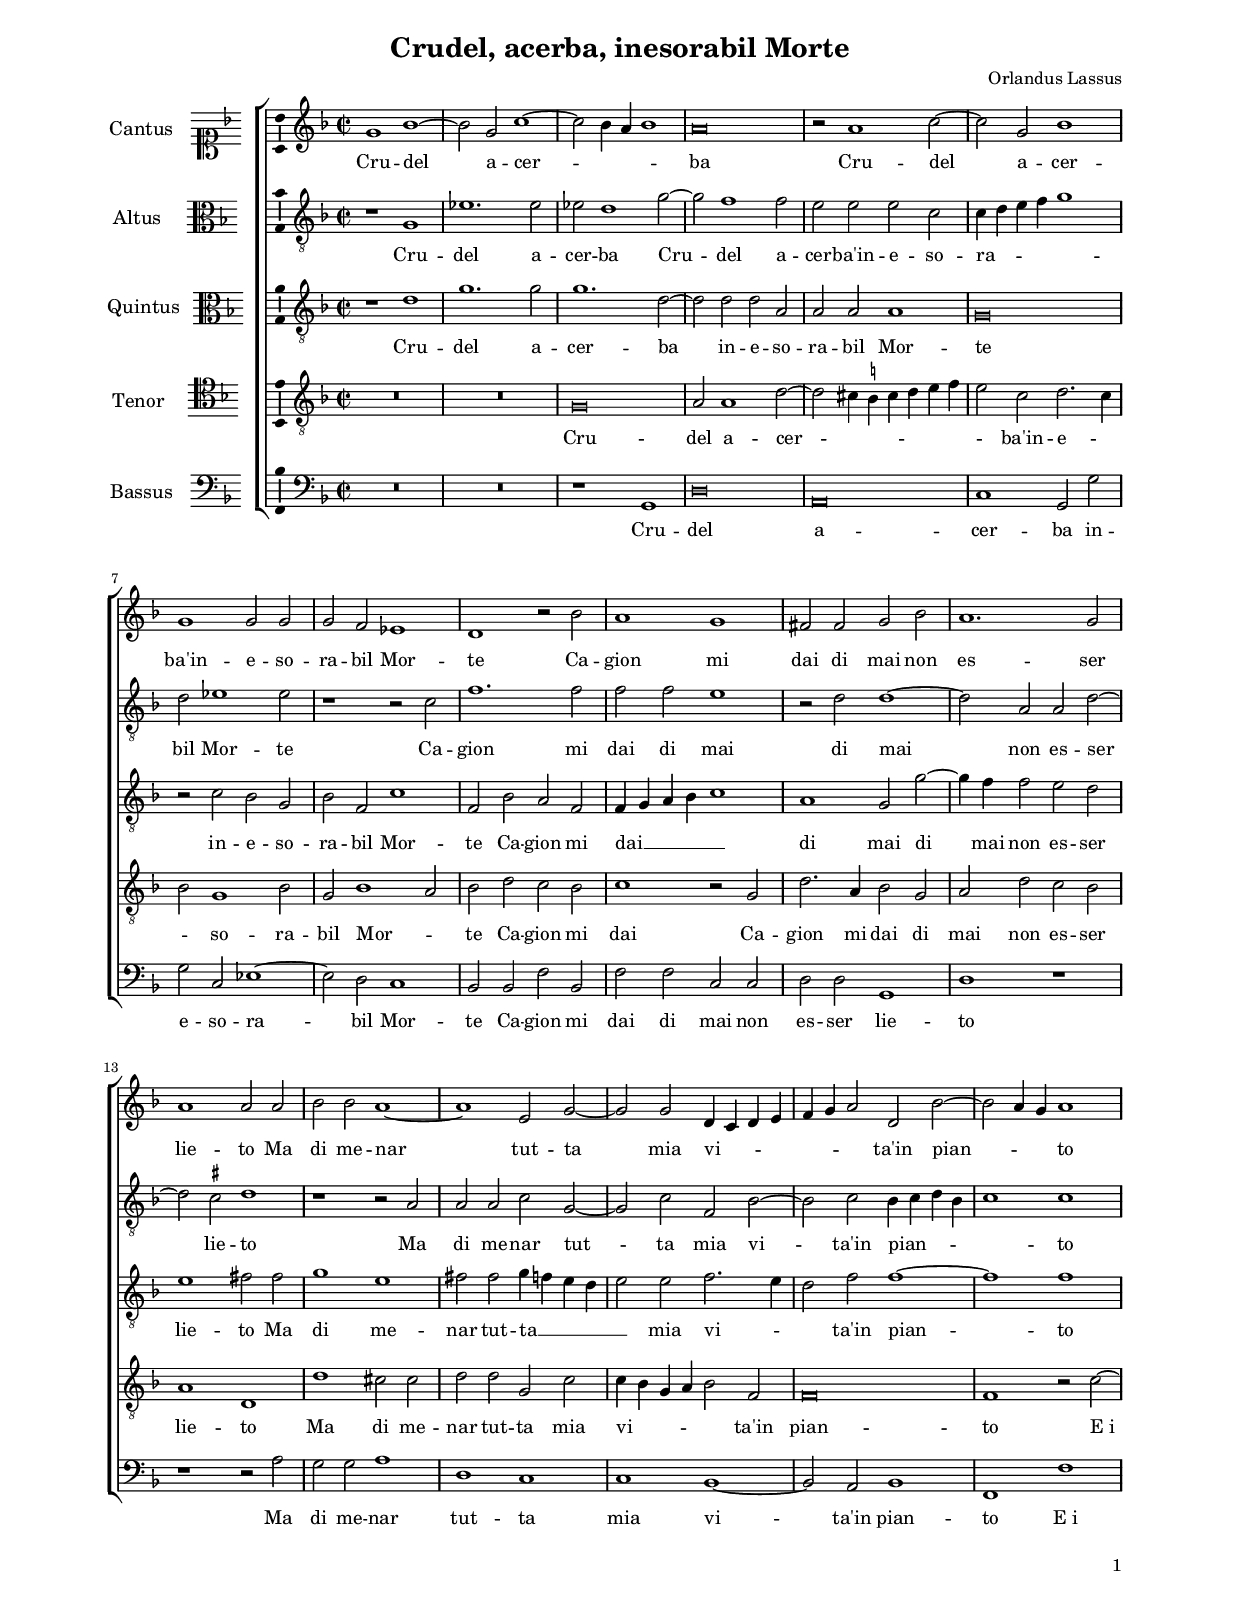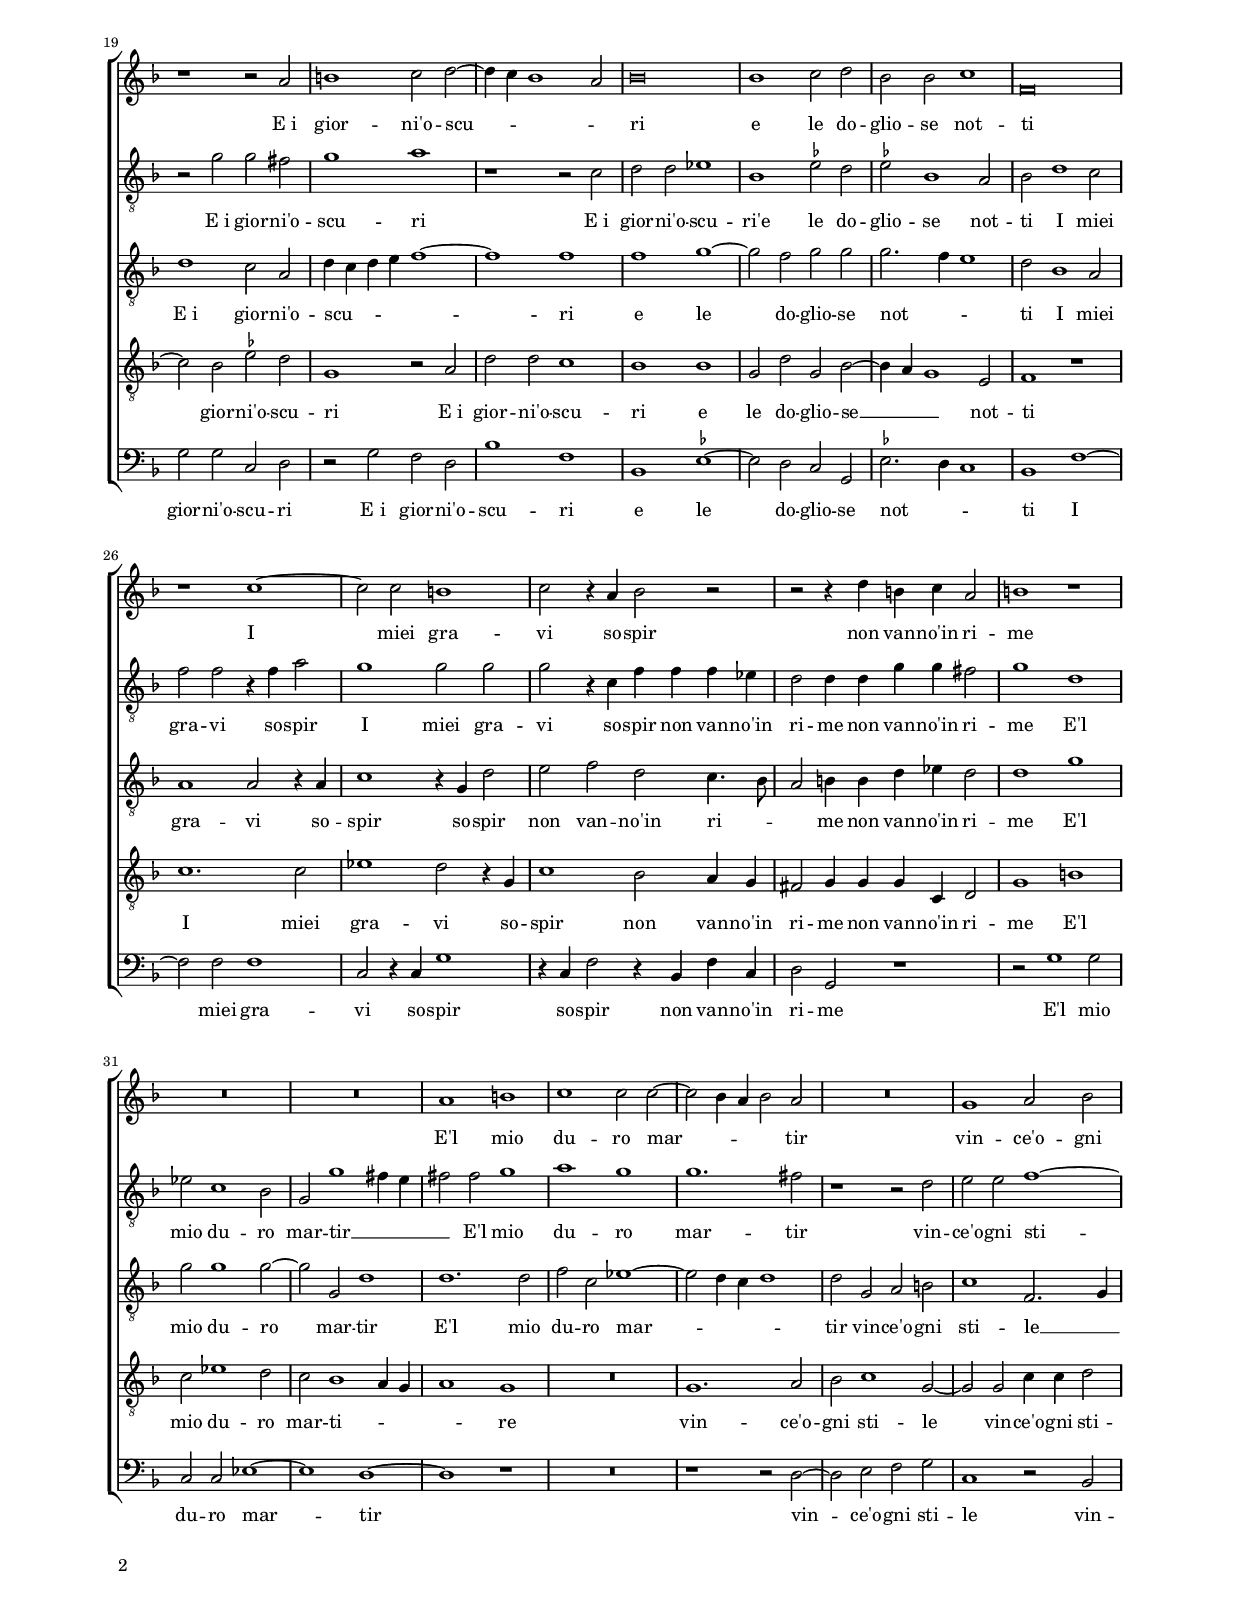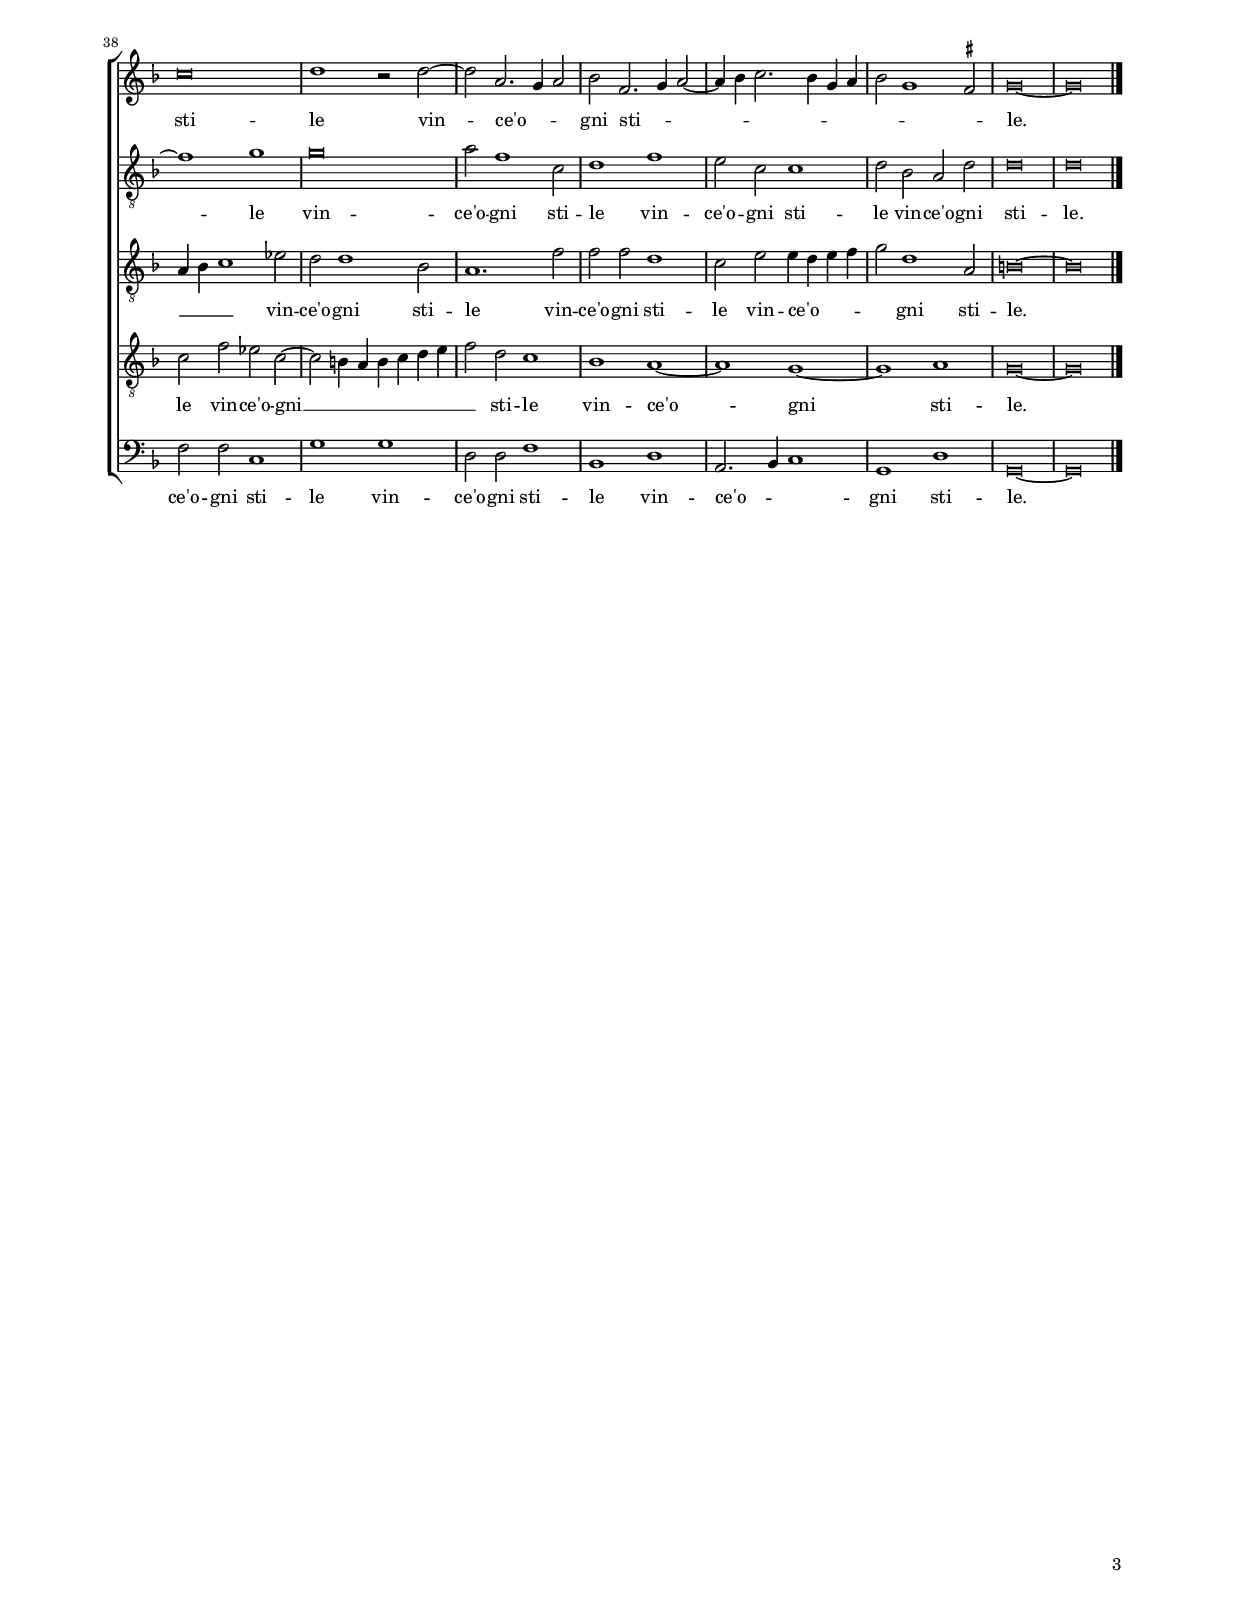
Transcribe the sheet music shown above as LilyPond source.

\header
{
  title="Crudel, acerba, inesorabil Morte"
  composer="Orlandus Lassus"
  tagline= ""
}

\version "2.24.1"
\language deutsch
#(set-global-staff-size 15)
% #(set-default-paper-size "letter")
#(ly:set-option 'point-and-click #f)

	
\paper
	{
	top-margin = 1.8 \cm
	bottom-margin = 1.8 \cm
	left-margin = 2 \cm
	right-margin = 2 \cm
	ragged-bottom = ##f
	ragged-last-bottom = ##t
	print-page-number = ##f
	system-system-spacing = #'((basic-distance . 16) (minimum-distance . 14) (padding . 5) (strechability . 150))
	oddFooterMarkup=\markup   \fill-line { "" \fromproperty #'page:page-number-string }
	evenFooterMarkup=\markup  \fill-line { \fromproperty #'page:page-number-string "" }
	last-bottom-spacing = #'((basic-distance . 12) (minimum-distance . 7) (padding . 4))
%	systems-per-page = 3
%	min-systems-per-page = 3
	markup-system-spacing.basic-distance = #12
	}

	
global = {
	\key f \major
	\time 2/2 \set Score.measureLength = #(ly:make-moment 2/1)
	\skip 1*2*45 \bar "|."
	}

	ficta = { \once \set suggestAccidentals = ##t }
	
	forget = #(define-music-function (music) (ly:music?) #{
		\accidentalStyle forget
		$music
		\accidentalStyle default
		#})
	
	m = \melisma
	me = \melismaEnd



incipitcantus = \markup { \score {
	{
	\set Staff.instrumentName = \markup { \fontsize #1 "Cantus" }
	\key f \major
	\clef soprano
	s4 \bar ""
	}
	\layout  {
	raggedright = ##t
	indent = 1.6 \cm
	line-width = 2.4\cm
	\context { \Staff \remove Time_signature_engraver }
	\override Staff.Clef.Y-extent = #'(0 . 0)
	}} \hspace #1 }
	
      
incipitaltus = \markup { \score {
	{
	\set Staff.instrumentName = \markup { \fontsize #1 "Altus" }
	\key f \major
	\clef alto
	s4 \bar ""
	}
	\layout  {
	raggedright = ##t
	indent = 1.6 \cm
	line-width = 2.4\cm
	\context { \Staff \remove Time_signature_engraver }
	\override Staff.Clef.Y-extent = #'(0 . 0)
	}} \hspace #1 }
      
      
incipitquintus = \markup { \score {
	{
	\set Staff.instrumentName = \markup { \fontsize #1 "Quintus" }
	\key f \major
	\clef alto
	s4 \bar ""
	}
	\layout  {
	raggedright = ##t
	indent = 1.6 \cm
	line-width = 2.4\cm
	\context { \Staff \remove Time_signature_engraver }
	\override Staff.Clef.Y-extent = #'(0 . 0)
	}} \hspace #1 }


incipittenor = \markup { \score {
	{
	\set Staff.instrumentName = \markup { \fontsize #1 "Tenor" }
	\key f \major
	\clef tenor
	s4 \bar ""
	}
	\layout  {
	raggedright = ##t
	indent = 1.6 \cm
	line-width = 2.4\cm
	\context { \Staff \remove Time_signature_engraver }
	\override Staff.Clef.Y-extent = #'(0 . 0)
	}} \hspace #1 }
      
      
incipitbassus = \markup { \score {
	{
	\set Staff.instrumentName = \markup { \fontsize #1 "Bassus" }
	\key f \major
	\clef bass
	s4 \bar ""
	}
	\layout  {
	raggedright = ##t
	indent = 1.6 \cm
	line-width = 2.4\cm
	\context { \Staff \remove Time_signature_engraver }
	\override Staff.Clef.Y-extent = #'(0 . 0)
	}} \hspace #1 }


cantus =  \relative c''
	{
	g1 b~
	b2 g c1~
	c2 \m b4 a b1 \me
	a\breve
%5
	r2 a1 c2~ |
	c2 g b1
	g1 g2 g
	g2 f es1
	d1 r2 b'
%10
	a1 g |
	fis2 fis g b
	a1. g2
	a1 a2 a
	b2 b a1~
%15
	a1 e2 g~ |
	g2 g d4 \m c d e
	f4 g a2 \me d, b'~
	b2 \m a4 g \me a1
	r1 r2 a
%20
	h1 c2 d~ |
	d4 \m c b1 a2 \me
	b\breve
	b1 c2 d
	b2 b c1
%25
	f,\breve |
	r1 c'~
	c2 c h1
	c2 r4 a b2 r
	r2 r4 d h c a2
%30
	h1 r |
	R\breve
	R\breve
	a1 h
	c1 c2 c~
%35
	c2 \m b4 a b2 \me a |
	R\breve
	g1 a2 b
	c\breve
	d1 r2 d~
%40
	d2 a2. \m g4 a2 \me |
	b2 f2. \m g4 a2~
	a4 b c2. b4 g a
	b2 g1 \ficta fis2 \me
	g\breve~
%45
	g\breve |
	}


altus =  \relative c'
	{
	r1 g
	es'1. es2
	es2 d1 g2~
	g2 f1 f2
%5
	e2 e e c |
	c4 \m d e f g1 \me
	d2 es1 es2
	r1 r2 c
	f1. f2
%10
	f2 f e1 |
	r2 d d1~
	d2 a a d~
	d2 \ficta cis d1
	r1 r2 a
%15
	a2 a c g~ |
	g2 c f, b~
	b2 c b4 \m c d b
	c1 \me c
	r2 g' g fis
%20
	g1 a |
	r1 r2 c,
	d2 d es1
	b1 \ficta es2 d
	\ficta es2 b1 a2
%25
	b2 d1 c2 |
	f2 f r4 f a2
	g1 g2 g
	g2 r4 c, f f f es
	d2 d4 d g g fis2
%30
	g1 d |
	es2 c1 b2
	g2 g'1 \m fis4 e
	fis2 \me fis g1
	a1 g
%35
	g1. fis2 |
	r1 r2 d
	e2 e f1~
	f1 g
	g\breve
%40
	a2 f1 c2 |
	d1 f
	e2 c c1
	d2 b a d
	d\breve
%45
	d\breve |
	}


quintus =  \relative c'
	{
	r1 d
	g1. g2
	g1. d2~
	d2 d d a
%5
	a2 a a1 |
	g\breve
	r2 c b g
	b2 f c'1
	f,2 b a f
%10
	f4 \m g a b c1 \me |
	a1 g2 g'~
	g4 f f2 e d
	e1 fis2 fis
	g1 e
%15
	fis2 fis g4 \m f e d |
	e2 \me e f2. \m e4
	d2 \me f f1~
	f1 f
	d1 c2 a
%20
	d4 \m c d e f1~ |
	f1 \me f
	f1 g~
	g2 f g g
	g2. \m f4 e1 \me
%25
	d2 b1 a2 |
	a1 a2 r4 a
	c1 r4 g d'2
	e2 f d c4. \m b8
	a2 \me h4 h d es d2
%30
	d1 g |
	g2 g1 g2~
	g2 g, d'1
	d1. d2
	f2 c es1~
%35
	es2 \m d4 c d1 \me |
	d2 g, a h
	c1 f,2. \m g4
	a4 b c1 \me es2
	d2 d1 b2
%40
	a1. f'2 |
	f2 f d1
	c2 e e4 \m d e f
	g2 \me d1 a2
	h\breve~
%45
	h\breve |
	}

	
tenor  =  \relative c'
	{
	R\breve
	R\breve
	g\breve
	a2 a1 d2~
%5
	d2 \m cis4 \ficta h cis d e f |
	e2 \me c d2. \m c4
	b2 \me g1 b2
	g2 b1 \m a2 \me
	b2 d c b
%10
	c1 r2 g |
	d'2. a4 b2 g
	a2 d c b
	a1 d,
	d'1 cis2 cis
%15
	d2 d g, c |
	c4 \m b g a b2 \me f
	f\breve
	f1 r2 c'~
	c2 b \ficta es d
%20
	g,1 r2 a |
	d2 d c1
	b1 b
	g2 d' g, b~
	b4 \m a g1 \me e2
%25
	f1 r |
	c'1. c2
	es1 d2 r4 g,
	c1 b2 a4 g
	fis2 g4 g g c, d2
%30
	g1 h |
	c2 es1 d2
	c2 b1 \m a4 g
	a1 \me g
	R\breve
%35
	g1. a2 |
	b2 c1 g2~
	g2 g c4 c d2
	c2 f es c~
	c2 \m h4 a h c d e
%40
	f2 \me d c1 |
	b1 a~
	a1 g~
	g1 a
	g\breve~
%45
	g\breve |
	}


bassus  =  \relative c
	{
	R\breve
	R\breve
	r1 g
	d'\breve
%5
	a\breve |
	c1 g2 g'
	g2 c, es1~
	es2 d c1
	b2 b f' b,
%10
	f'2 f c c |
	d2 d g,1
	d'1 r
	r1 r2 a'
	g2 g a1
%15
	d,1 c |
	c1 b~
	b2 a b1
	f1 f'
	g2 g c, d
%20
	r2 g f d |
	b'1 f
	b,1 \ficta es~
	es2 d c g
	\ficta es'2. \m d4 c1 \me
%25
	b1 f'~ |
	f2 f f1
	c2 r4 c g'1
	r4 c, f2 r4 b, f' c
	d2 g, r1
%30
	r2 g'1 g2 |
	c,2 c es1~
	es1 d~
	d1 r
	R\breve
%35
	r1 r2 d~ |
	d2 e f g
	c,1 r2 b
	f'2 f c1
	g'1 g
%40
	d2 d f1 |
	b,1 d
	a2. \m b4 c1 \me
	g1 d'
	g,\breve~
%45
	g\breve |
	}

lyricscantus = \lyricmode {
	Cru -- del a -- cer -- ba
	Cru -- del a -- cer -- ba'in -- e -- so -- ra -- bil Mor -- te
	Ca -- gion mi dai di mai non es -- ser lie -- to
	Ma di me -- nar tut -- ta mia vi -- ta'in pian -- to
	E_i gior -- ni'o -- scu -- ri e le do -- glio -- se not -- ti
	I miei gra -- vi so -- spir non van -- no'in ri -- me
	E'l mio du -- ro mar -- tir vin -- ce'o -- gni sti -- le
	vin -- ce'o -- gni sti -- le.
	}


lyricsaltus = \lyricmode {
	Cru -- del a -- cer -- ba
	Cru -- del a -- cer -- ba'in -- e -- so -- ra -- bil Mor -- te
	Ca -- gion mi dai di mai
	di mai non es -- ser lie -- to
	Ma di me -- nar tut -- ta mia vi -- ta'in pian -- to
	E_i gior -- ni'o -- scu -- ri
	E_i gior -- ni'o -- scu -- ri'e le do -- glio -- se not -- ti
	I miei gra -- vi so -- spir
	I miei gra -- vi so -- spir non van -- no'in ri -- me
	non van -- no'in ri -- me
	E'l mio du -- ro mar -- tir __ 
	E'l mio du -- ro mar -- tir vin -- ce'o -- gni sti -- le
	vin -- ce'o -- gni sti -- le
	vin -- ce'o -- gni sti -- le
	vin -- ce'o -- gni sti -- le.
	}


lyricsquintus = \lyricmode {
	Cru -- del a -- cer -- ba in -- e -- so -- ra -- bil Mor -- te
	in -- e -- so -- ra -- bil Mor -- te
	Ca -- gion mi dai __ di mai
	di mai non es -- ser lie -- to
	Ma di me -- nar tut -- ta __ mia vi -- ta'in pian -- to
	E_i gior -- ni'o -- scu -- ri e le do -- glio -- se not -- ti
	I miei gra -- vi so -- spir
	so -- spir non van -- no'in ri -- me
	non van -- no'in ri -- me
	E'l mio du -- ro mar -- tir
	E'l mio du -- ro mar -- tir vin -- ce'o -- gni sti -- le __
	vin -- ce'o -- gni sti -- le
	vin -- ce'o -- gni sti -- le
	vin -- ce'o -- gni sti -- le.
	}


lyricstenor = \lyricmode {
	Cru -- del a -- cer -- ba'in -- e -- so -- ra -- bil Mor -- te
	Ca -- gion mi dai
	Ca -- gion mi dai di mai non es -- ser lie -- to
	Ma di me -- nar tut -- ta mia vi -- ta'in pian -- to
	E_i gior -- ni'o -- scu -- ri
	E_i gior -- ni'o -- scu -- ri e le do -- glio -- se __ not -- ti
	I miei gra -- vi so -- spir non van -- no'in ri -- me
	non van -- no'in ri -- me
	E'l mio du -- ro mar -- ti -- re vin -- ce'o -- gni sti -- le
	vin -- ce'o -- gni sti -- le
	vin -- ce'o -- gni __ sti -- le
	vin -- ce'o -- gni sti -- le.
	}


lyricsbassus = \lyricmode {
	Cru -- del a -- cer -- ba in -- e -- so -- ra -- bil Mor -- te
	Ca -- gion mi dai di mai non es -- ser lie -- to
	Ma di me -- nar tut -- ta mia vi -- ta'in pian -- to
	E_i gior -- ni'o -- scu -- ri
	E_i gior -- ni'o -- scu -- ri e le do -- glio -- se not -- ti
	I miei gra -- vi so -- spir
	so -- spir non van -- no'in ri -- me
	E'l mio du -- ro mar -- tir vin -- ce'o -- gni sti -- le
	vin -- ce'o -- gni sti -- le
	vin -- ce'o -- gni sti -- le
	vin -- ce'o -- gni sti -- le.
	}


\score
{  
	\transpose c c {
	\new ChoirStaff \with { \override StaffGrouper.staff-staff-spacing.basic-distance = #12 }
	<<

	\new Staff << \global
	\new Voice="v1" {
		\set Staff.instrumentName=\incipitcantus
		\set Staff.midiInstrument = "reed organ"
		\clef violin
		\cantus }
	\new Lyrics \lyricsto "v1" {\lyricscantus }
	>>


	\new Staff << \global
	\new Voice="v2" {
		\set Staff.instrumentName=\incipitaltus
		\set Staff.midiInstrument = "reed organ"
		\clef "G_8" 
		\altus}
	\new Lyrics \lyricsto "v2" {\lyricsaltus }
	>>


	\new Staff << \global
	\new Voice="v5" {
		\set Staff.instrumentName=\incipitquintus
		\set Staff.midiInstrument = "reed organ"
		\clef "G_8"
		\quintus}
	\new Lyrics \lyricsto "v5" {\lyricsquintus }
	>>


	\new Staff << \global
	\new Voice="v3" {
		\set Staff.instrumentName=\incipittenor
		\set Staff.midiInstrument = "reed organ"
		\clef "G_8"
		\tenor }
	\new Lyrics \lyricsto "v3" {\lyricstenor }
	>>


	\new Staff << \global
	\new Voice="v4" {
		\set Staff.instrumentName=\incipitbassus
		\set Staff.midiInstrument = "reed organ"
		\clef bass 
		\bassus }
	\new Lyrics \lyricsto "v4" {\lyricsbassus}
	>>

	>>
	} % transpose

	\layout
	{
	indent = 2.5\cm
	\context { \Lyrics \override VerticalAxisGroup.nonstaff-relatedstaff-spacing.padding = #1.5 }
	\context { \Staff \override TimeSignature.break-visibility = #end-of-line-invisible }
	\context { \Staff \consists Ambitus_engraver }
	\context { \Score \override BarNumber.padding = #2 }
	\context { \Voice \override NoteHead.style = #'baroque }
	}
	
\midi
	{
	\tempo 2 = 90
	}
	
}


% EOF
